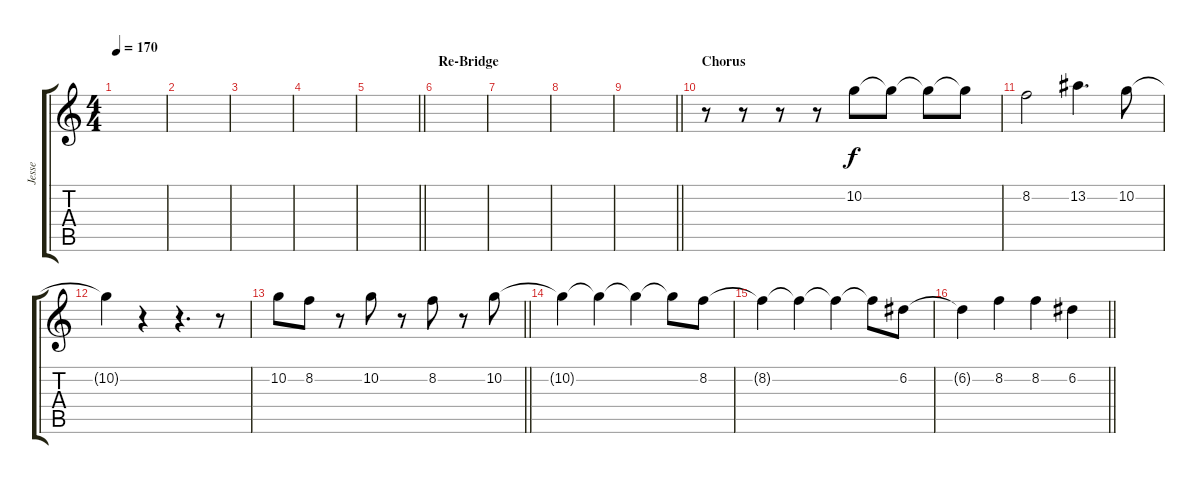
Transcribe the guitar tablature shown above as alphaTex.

\track ("Jesse" "Jesse") {instrument overdrivenguitar}
\staff {score tabs}
\tuning (D4 A3 F3 C3 G2 C2) {hide}
\ts (4 4)
\tempo 170
\clef g2
\ks c
|
|
|
|
\barLineRight lightlight
|
\section ("" "Re-Bridge")
|
|
|
\barLineRight lightlight
|
\section ("" "Chorus")
r.8 r.8 r.8 r.8 10.2.8 10.2{t}.8 10.2{t}.8 10.2{t}.8 |
8.2.2 13.2.4{d} 10.2.8 |
10.2{t}.4 r.4 r.4{d} r.8 |
\barLineRight lightlight
10.2.8 8.2.8 r.8 10.2.8 r.8 8.2.8 r.8 10.2.8 |
10.2{t}.4 10.2{t}.4 10.2{t}.4 10.2{t}.8 8.2.8 |
8.2{t}.4 8.2{t}.4 8.2{t}.4 8.2{t}.8 6.2.8 |
\barLineRight lightlight
6.2{t}.4 8.2.4 8.2.4 6.2.4
